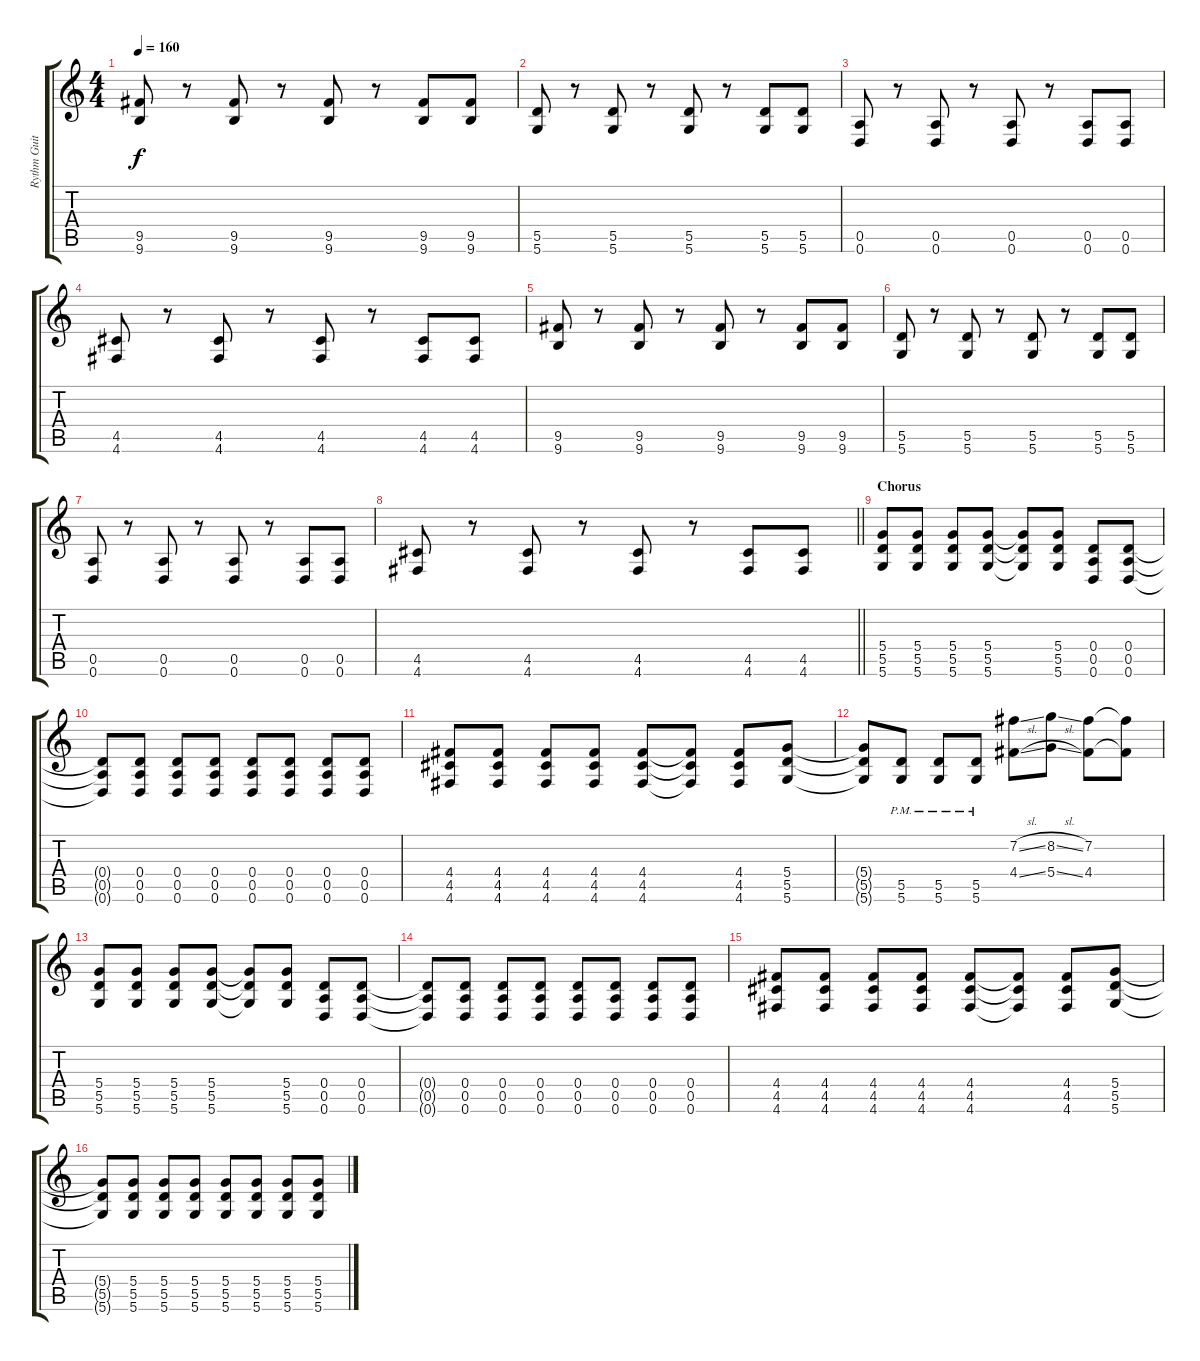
\track ("Rythm Guitar" "Rythm Guit") {instrument distortionguitar}
\staff {score tabs}
\tuning (E4 B3 G3 D3 A2 D2) {hide}
\ts (4 4)
\tempo 160
\clef g2
\ks c
(9.5 9.6).8{dy f} r.8 (9.5 9.6).8 r.8 (9.5 9.6).8 r.8 (9.5 9.6).8 (9.5 9.6).8 |
(5.5 5.6).8 r.8 (5.5 5.6).8 r.8 (5.5 5.6).8 r.8 (5.5 5.6).8 (5.5 5.6).8 |
(0.5 0.6).8 r.8 (0.5 0.6).8 r.8 (0.5 0.6).8 r.8 (0.5 0.6).8 (0.5 0.6).8 |
(4.5 4.6).8 r.8 (4.5 4.6).8 r.8 (4.5 4.6).8 r.8 (4.5 4.6).8 (4.5 4.6).8 |
(9.5 9.6).8 r.8 (9.5 9.6).8 r.8 (9.5 9.6).8 r.8 (9.5 9.6).8 (9.5 9.6).8 |
(5.5 5.6).8 r.8 (5.5 5.6).8 r.8 (5.5 5.6).8 r.8 (5.5 5.6).8 (5.5 5.6).8 |
(0.5 0.6).8 r.8 (0.5 0.6).8 r.8 (0.5 0.6).8 r.8 (0.5 0.6).8 (0.5 0.6).8 |
\barLineRight lightlight
(4.5 4.6).8 r.8 (4.5 4.6).8 r.8 (4.5 4.6).8 r.8 (4.5 4.6).8 (4.5 4.6).8 |
\section ("" "Chorus")
(5.4 5.5 5.6).8 (5.4 5.5 5.6).8 (5.4 5.5 5.6).8 (5.4 5.5 5.6).8 (5.4{t} 5.5{t} 5.6{t}).8 (5.4 5.5 5.6).8 (0.4 0.5 0.6).8 (0.4 0.5 0.6).8 |
(0.4{t} 0.5{t} 0.6{t}).8 (0.4 0.5 0.6).8 (0.4 0.5 0.6).8 (0.4 0.5 0.6).8 (0.4 0.5 0.6).8 (0.4 0.5 0.6).8 (0.4 0.5 0.6).8 (0.4 0.5 0.6).8 |
(4.4 4.5 4.6).8 (4.4 4.5 4.6).8 (4.4 4.5 4.6).8 (4.4 4.5 4.6).8 (4.4 4.5 4.6).8 (4.4{t} 4.5{t} 4.6{t}).8 (4.4 4.5 4.6).8 (5.4 5.5 5.6).8 |
(5.4{t} 5.5{t} 5.6{t}).8 (5.5{pm} 5.6{pm}).8 (5.5{pm} 5.6{pm}).8 (5.5{pm} 5.6{pm}).8 (7.2{sl} 4.4{sl}).8 (8.2{sl} 5.4{sl}).8 (7.2 4.4).8 (7.2{t} 4.4{t}).8 |
(5.4 5.5 5.6).8 (5.4 5.5 5.6).8 (5.4 5.5 5.6).8 (5.4 5.5 5.6).8 (5.4{t} 5.5{t} 5.6{t}).8 (5.4 5.5 5.6).8 (0.4 0.5 0.6).8 (0.4 0.5 0.6).8 |
(0.4{t} 0.5{t} 0.6{t}).8 (0.4 0.5 0.6).8 (0.4 0.5 0.6).8 (0.4 0.5 0.6).8 (0.4 0.5 0.6).8 (0.4 0.5 0.6).8 (0.4 0.5 0.6).8 (0.4 0.5 0.6).8 |
(4.4 4.5 4.6).8 (4.4 4.5 4.6).8 (4.4 4.5 4.6).8 (4.4 4.5 4.6).8 (4.4 4.5 4.6).8 (4.4{t} 4.5{t} 4.6{t}).8 (4.4 4.5 4.6).8 (5.4 5.5 5.6).8 |
(5.4{t} 5.5{t} 5.6{t}).8 (5.4 5.5 5.6).8 (5.4 5.5 5.6).8 (5.4 5.5 5.6).8 (5.4 5.5 5.6).8 (5.4 5.5 5.6).8 (5.4 5.5 5.6).8 (5.4 5.5 5.6).8
